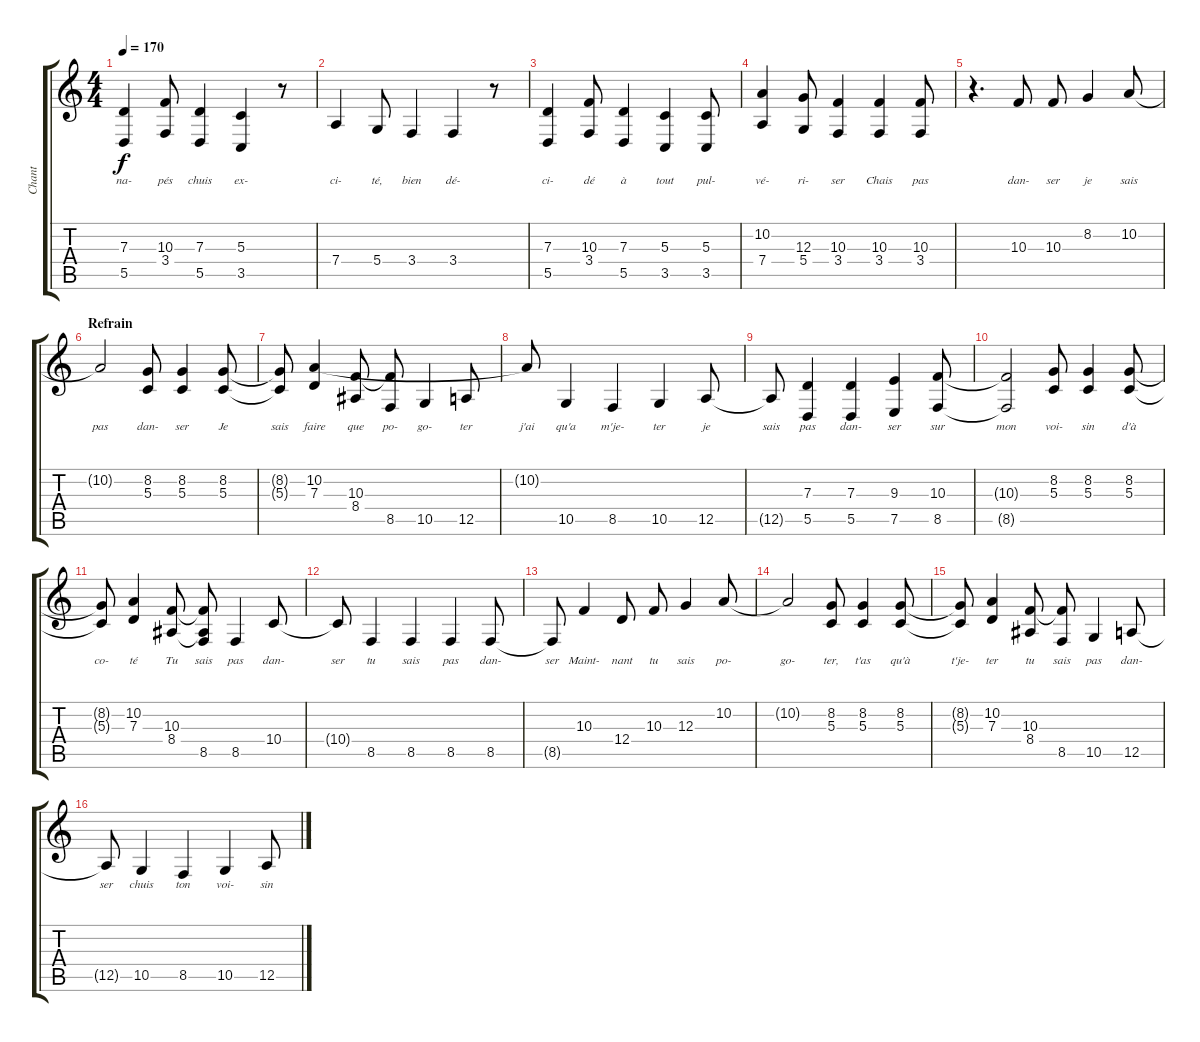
\track ("Chant" "Chant") {instrument cello}
\staff {score tabs}
\tuning (E4 B3 G3 D3 A2 E2) {hide}
\ts (4 4)
\tempo 170
\clef g2
\ks c
(7.3 5.5).4{lyrics (0 "na-") lyrics (1 "") lyrics (2 "") lyrics (3 "") lyrics (4 "") dy f} (10.3 3.4).8{lyrics (0 "pés") lyrics (1 "") lyrics (2 "") lyrics (3 "") lyrics (4 "")} (7.3 5.5).4{lyrics (0 "chuis") lyrics (1 "") lyrics (2 "") lyrics (3 "") lyrics (4 "")} (5.3 3.5).4{lyrics (0 "ex-") lyrics (1 "") lyrics (2 "") lyrics (3 "") lyrics (4 "")} r.8 |
7.4.4{lyrics (0 "ci-") lyrics (1 "") lyrics (2 "") lyrics (3 "") lyrics (4 "")} 5.4.8{lyrics (0 "té,") lyrics (1 "") lyrics (2 "") lyrics (3 "") lyrics (4 "")} 3.4.4{lyrics (0 "bien") lyrics (1 "") lyrics (2 "") lyrics (3 "") lyrics (4 "")} 3.4.4{lyrics (0 "dé-") lyrics (1 "") lyrics (2 "") lyrics (3 "") lyrics (4 "")} r.8 |
(7.3 5.5).4{lyrics (0 "ci-") lyrics (1 "") lyrics (2 "") lyrics (3 "") lyrics (4 "")} (10.3 3.4).8{lyrics (0 "dé") lyrics (1 "") lyrics (2 "") lyrics (3 "") lyrics (4 "")} (7.3 5.5).4{lyrics (0 "à") lyrics (1 "") lyrics (2 "") lyrics (3 "") lyrics (4 "")} (5.3 3.5).4{lyrics (0 "tout") lyrics (1 "") lyrics (2 "") lyrics (3 "") lyrics (4 "")} (5.3 3.5).8{lyrics (0 "pul-") lyrics (1 "") lyrics (2 "") lyrics (3 "") lyrics (4 "")} |
(10.2 7.4).4{lyrics (0 "vé-") lyrics (1 "") lyrics (2 "") lyrics (3 "") lyrics (4 "")} (12.3 5.4).8{lyrics (0 "ri-") lyrics (1 "") lyrics (2 "") lyrics (3 "") lyrics (4 "")} (10.3 3.4).4{lyrics (0 "ser") lyrics (1 "") lyrics (2 "") lyrics (3 "") lyrics (4 "")} (10.3 3.4).4{lyrics (0 "Chais") lyrics (1 "") lyrics (2 "") lyrics (3 "") lyrics (4 "")} (10.3 3.4).8{lyrics (0 "pas") lyrics (1 "") lyrics (2 "") lyrics (3 "") lyrics (4 "")} |
r.4{d} 10.3.8{lyrics (0 "dan-") lyrics (1 "") lyrics (2 "") lyrics (3 "") lyrics (4 "")} 10.3.8{lyrics (0 "ser") lyrics (1 "") lyrics (2 "") lyrics (3 "") lyrics (4 "")} 8.2.4{lyrics (0 "je") lyrics (1 "") lyrics (2 "") lyrics (3 "") lyrics (4 "")} 10.2.8{lyrics (0 "sais") lyrics (1 "") lyrics (2 "") lyrics (3 "") lyrics (4 "")} |
\section ("" "Refrain")
10.2{t}.2{lyrics (0 "pas") lyrics (1 "") lyrics (2 "") lyrics (3 "") lyrics (4 "")} (8.2 5.3).8{lyrics (0 "dan-") lyrics (1 "") lyrics (2 "") lyrics (3 "") lyrics (4 "")} (8.2 5.3).4{lyrics (0 "ser") lyrics (1 "") lyrics (2 "") lyrics (3 "") lyrics (4 "")} (8.2 5.3).8{lyrics (0 "Je") lyrics (1 "") lyrics (2 "") lyrics (3 "") lyrics (4 "")} |
(8.2{t} 5.3{t}).8{lyrics (0 "sais") lyrics (1 "") lyrics (2 "") lyrics (3 "") lyrics (4 "")} (10.2 7.3).4{lyrics (0 "faire") lyrics (1 "") lyrics (2 "") lyrics (3 "") lyrics (4 "")} (10.3 8.4).8{lyrics (0 "que") lyrics (1 "") lyrics (2 "") lyrics (3 "") lyrics (4 "")} (10.3{t} 8.5).8{lyrics (0 "po-") lyrics (1 "") lyrics (2 "") lyrics (3 "") lyrics (4 "")} 10.5.4{lyrics (0 "go-") lyrics (1 "") lyrics (2 "") lyrics (3 "") lyrics (4 "")} 12.5.8{lyrics (0 "ter") lyrics (1 "") lyrics (2 "") lyrics (3 "") lyrics (4 "")} |
10.2{t}.8{lyrics (0 "j'ai") lyrics (1 "") lyrics (2 "") lyrics (3 "") lyrics (4 "")} 10.5.4{lyrics (0 "qu'a") lyrics (1 "") lyrics (2 "") lyrics (3 "") lyrics (4 "")} 8.5.4{lyrics (0 "m'je-") lyrics (1 "") lyrics (2 "") lyrics (3 "") lyrics (4 "")} 10.5.4{lyrics (0 "ter") lyrics (1 "") lyrics (2 "") lyrics (3 "") lyrics (4 "")} 12.5.8{lyrics (0 "je") lyrics (1 "") lyrics (2 "") lyrics (3 "") lyrics (4 "")} |
12.5{t}.8{lyrics (0 "sais") lyrics (1 "") lyrics (2 "") lyrics (3 "") lyrics (4 "")} (7.3 5.5).4{lyrics (0 "pas") lyrics (1 "") lyrics (2 "") lyrics (3 "") lyrics (4 "")} (7.3 5.5).4{lyrics (0 "dan-") lyrics (1 "") lyrics (2 "") lyrics (3 "") lyrics (4 "")} (9.3 7.5).4{lyrics (0 "ser") lyrics (1 "") lyrics (2 "") lyrics (3 "") lyrics (4 "")} (10.3 8.5).8{lyrics (0 "sur") lyrics (1 "") lyrics (2 "") lyrics (3 "") lyrics (4 "")} |
(10.3{t} 8.5{t}).2{lyrics (0 "mon") lyrics (1 "") lyrics (2 "") lyrics (3 "") lyrics (4 "")} (8.2 5.3).8{lyrics (0 "voi-") lyrics (1 "") lyrics (2 "") lyrics (3 "") lyrics (4 "")} (8.2 5.3).4{lyrics (0 "sin") lyrics (1 "") lyrics (2 "") lyrics (3 "") lyrics (4 "")} (8.2 5.3).8{lyrics (0 "d'à") lyrics (1 "") lyrics (2 "") lyrics (3 "") lyrics (4 "")} |
(8.2{t} 5.3{t}).8{lyrics (0 "co-") lyrics (1 "") lyrics (2 "") lyrics (3 "") lyrics (4 "")} (10.2 7.3).4{lyrics (0 "té") lyrics (1 "") lyrics (2 "") lyrics (3 "") lyrics (4 "")} (10.3 8.4).8{lyrics (0 "Tu") lyrics (1 "") lyrics (2 "") lyrics (3 "") lyrics (4 "")} (10.3{t} 8.4{t} 8.5).8{lyrics (0 "sais") lyrics (1 "") lyrics (2 "") lyrics (3 "") lyrics (4 "")} 8.5.4{lyrics (0 "pas") lyrics (1 "") lyrics (2 "") lyrics (3 "") lyrics (4 "")} 10.4.8{lyrics (0 "dan-") lyrics (1 "") lyrics (2 "") lyrics (3 "") lyrics (4 "")} |
10.4{t}.8{lyrics (0 "ser") lyrics (1 "") lyrics (2 "") lyrics (3 "") lyrics (4 "")} 8.5.4{lyrics (0 "tu") lyrics (1 "") lyrics (2 "") lyrics (3 "") lyrics (4 "")} 8.5.4{lyrics (0 "sais") lyrics (1 "") lyrics (2 "") lyrics (3 "") lyrics (4 "")} 8.5.4{lyrics (0 "pas") lyrics (1 "") lyrics (2 "") lyrics (3 "") lyrics (4 "")} 8.5.8{lyrics (0 "dan-") lyrics (1 "") lyrics (2 "") lyrics (3 "") lyrics (4 "")} |
8.5{t}.8{lyrics (0 "ser") lyrics (1 "") lyrics (2 "") lyrics (3 "") lyrics (4 "")} 10.3.4{lyrics (0 "Maint-") lyrics (1 "") lyrics (2 "") lyrics (3 "") lyrics (4 "")} 12.4.8{lyrics (0 "nant") lyrics (1 "") lyrics (2 "") lyrics (3 "") lyrics (4 "")} 10.3.8{lyrics (0 "tu") lyrics (1 "") lyrics (2 "") lyrics (3 "") lyrics (4 "")} 12.3.4{lyrics (0 "sais") lyrics (1 "") lyrics (2 "") lyrics (3 "") lyrics (4 "")} 10.2.8{lyrics (0 "po-") lyrics (1 "") lyrics (2 "") lyrics (3 "") lyrics (4 "")} |
10.2{t}.2{lyrics (0 "go-") lyrics (1 "") lyrics (2 "") lyrics (3 "") lyrics (4 "")} (8.2 5.3).8{lyrics (0 "ter,") lyrics (1 "") lyrics (2 "") lyrics (3 "") lyrics (4 "")} (8.2 5.3).4{lyrics (0 "t'as") lyrics (1 "") lyrics (2 "") lyrics (3 "") lyrics (4 "")} (8.2 5.3).8{lyrics (0 "qu'à") lyrics (1 "") lyrics (2 "") lyrics (3 "") lyrics (4 "")} |
(8.2{t} 5.3{t}).8{lyrics (0 "t'je-") lyrics (1 "") lyrics (2 "") lyrics (3 "") lyrics (4 "")} (10.2 7.3).4{lyrics (0 "ter") lyrics (1 "") lyrics (2 "") lyrics (3 "") lyrics (4 "")} (10.3 8.4).8{lyrics (0 "tu") lyrics (1 "") lyrics (2 "") lyrics (3 "") lyrics (4 "")} (10.3{t} 8.5).8{lyrics (0 "sais") lyrics (1 "") lyrics (2 "") lyrics (3 "") lyrics (4 "")} 10.5.4{lyrics (0 "pas") lyrics (1 "") lyrics (2 "") lyrics (3 "") lyrics (4 "")} 12.5.8{lyrics (0 "dan-") lyrics (1 "") lyrics (2 "") lyrics (3 "") lyrics (4 "")} |
12.5{t}.8{lyrics (0 "ser") lyrics (1 "") lyrics (2 "") lyrics (3 "") lyrics (4 "")} 10.5.4{lyrics (0 "chuis") lyrics (1 "") lyrics (2 "") lyrics (3 "") lyrics (4 "")} 8.5.4{lyrics (0 "ton") lyrics (1 "") lyrics (2 "") lyrics (3 "") lyrics (4 "")} 10.5.4{lyrics (0 "voi-") lyrics (1 "") lyrics (2 "") lyrics (3 "") lyrics (4 "")} 12.5.8{lyrics (0 "sin") lyrics (1 "") lyrics (2 "") lyrics (3 "") lyrics (4 "")}
